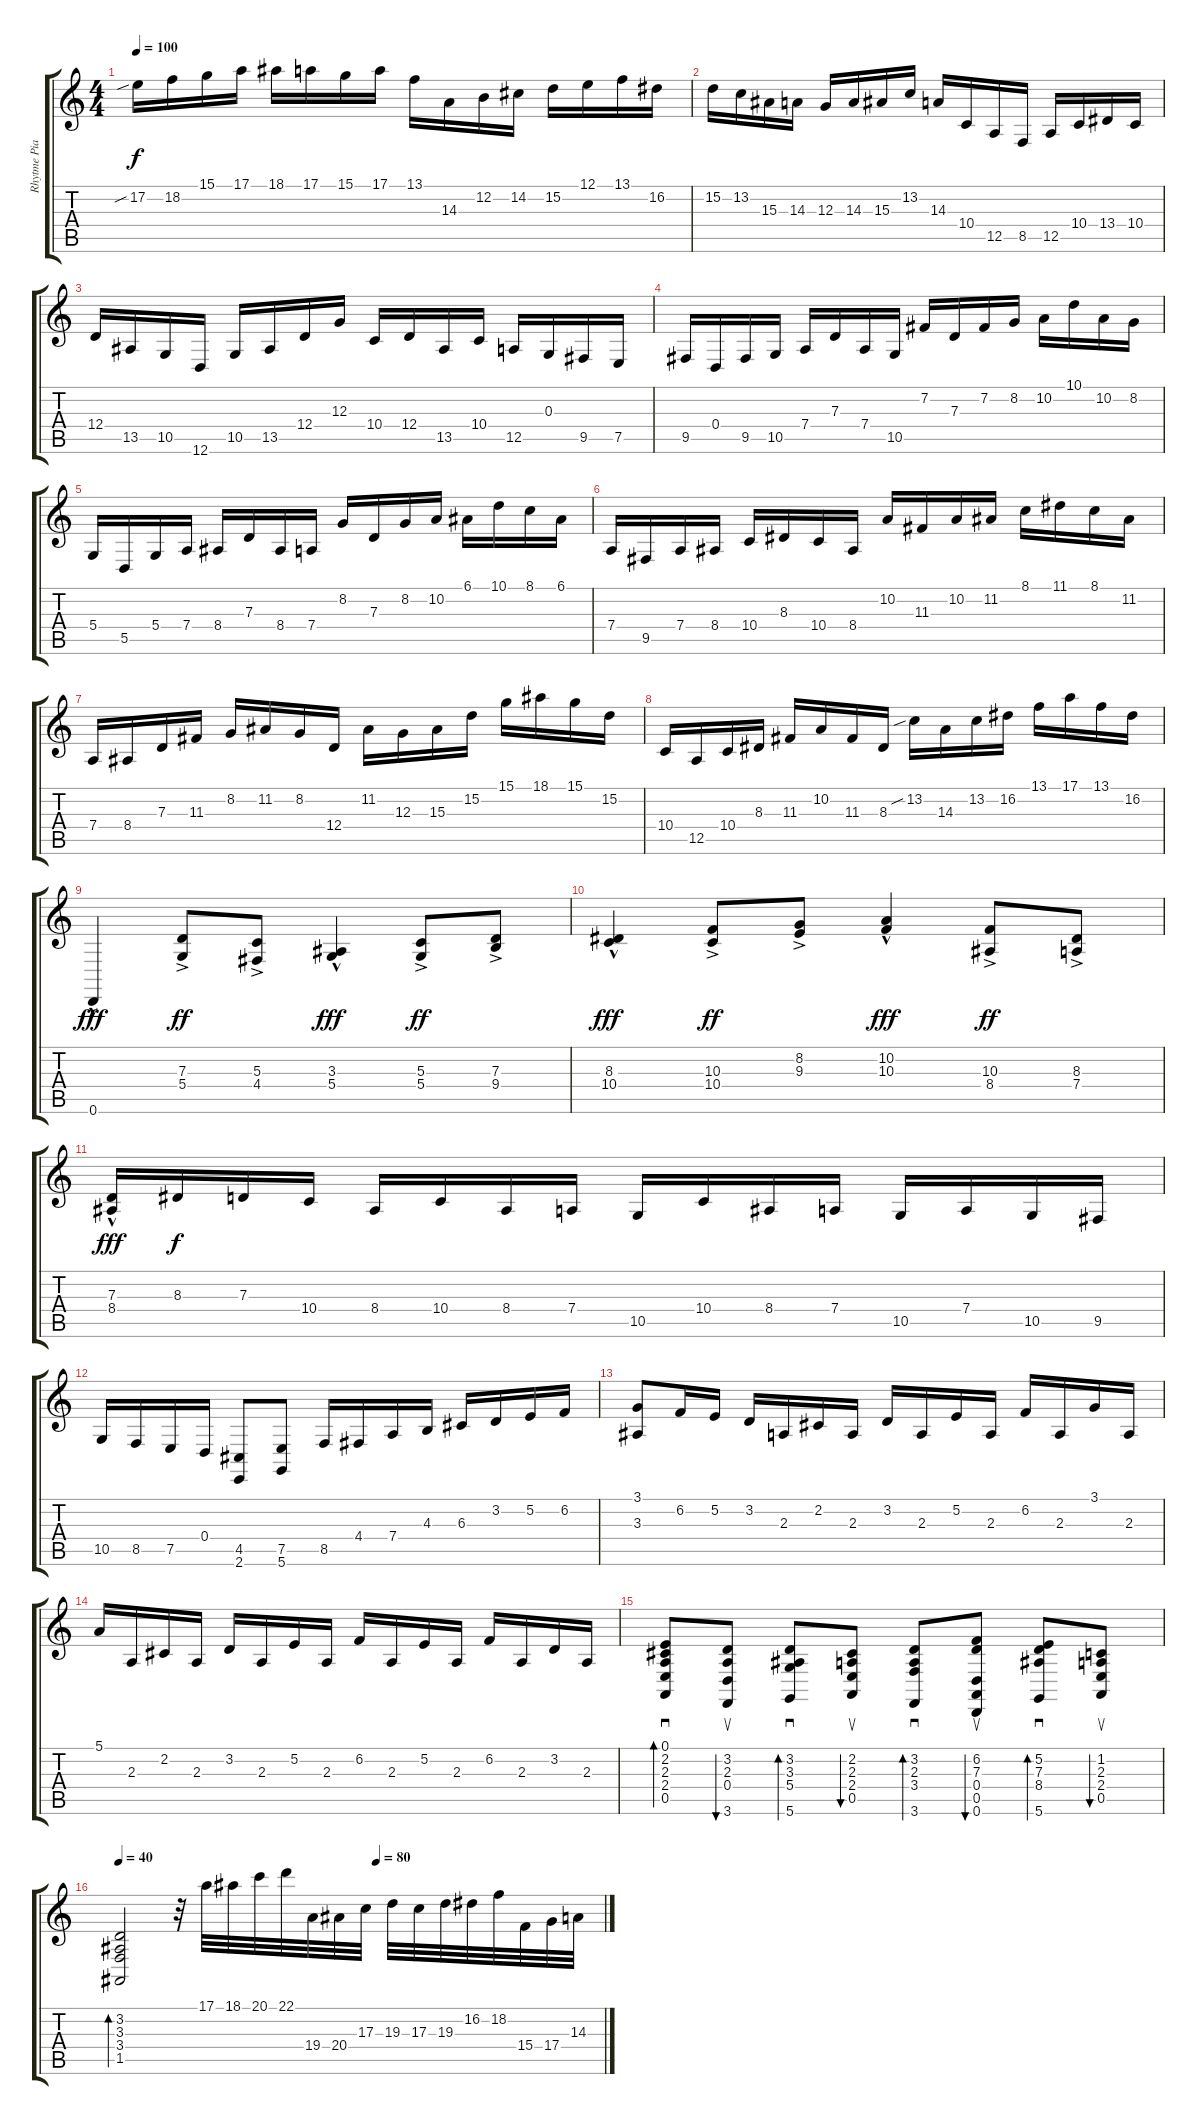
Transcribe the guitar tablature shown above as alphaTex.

\track ("Rhytme Piano" "Rhytme Pia") {instrument acousticgrandpiano}
\staff {score tabs}
\tuning (E4 B3 G3 D3 A2 D2) {hide}
\ts (4 4)
\tempo 100
\clef g2
\ks c
17.2{sib}.16{dy f} 18.2.16 15.1.16 17.1.16 18.1.16 17.1.16 15.1.16 17.1.16 13.1.16 14.3.16 12.2.16 14.2.16 15.2.16 12.1.16 13.1.16 16.2.16 |
15.2.16 13.2.16 15.3.16 14.3.16 12.3.16 14.3.16 15.3.16 13.2.16 14.3.16 10.4.16 12.5.16 8.5.16 12.5.16 10.4.16 13.4.16 10.4.16 |
12.4.16 13.5.16 10.5.16 12.6.16 10.5.16 13.5.16 12.4.16 12.3.16 10.4.16 12.4.16 13.5.16 10.4.16 12.5.16 0.3.16 9.5.16 7.5.16 |
9.5.16 0.4.16 9.5.16 10.5.16 7.4.16 7.3.16 7.4.16 10.5.16 7.2.16 7.3.16 7.2.16 8.2.16 10.2.16 10.1.16 10.2.16 8.2.16 |
5.4.16 5.5.16 5.4.16 7.4.16 8.4.16 7.3.16 8.4.16 7.4.16 8.2.16 7.3.16 8.2.16 10.2.16 6.1.16 10.1.16 8.1.16 6.1.16 |
7.4.16 9.5.16 7.4.16 8.4.16 10.4.16 8.3.16 10.4.16 8.4.16 10.2.16 11.3.16 10.2.16 11.2.16 8.1.16 11.1.16 8.1.16 11.2.16 |
7.4.16 8.4.16 7.3.16 11.3.16 8.2.16 11.2.16 8.2.16 12.4.16 11.2.16 12.3.16 15.3.16 15.2.16 15.1.16 18.1.16 15.1.16 15.2.16 |
10.4.16 12.5.16 10.4.16 8.3.16 11.3.16 10.2.16 11.3.16 8.3.16 13.2{sib}.16 14.3.16 13.2.16 16.2.16 13.1.16 17.1.16 13.1.16 16.2.16 |
0.6{hac}.4{dy fff} (7.3 5.4{ac}).8{dy ff} (5.3 4.4{ac}).8 (3.3 5.4{hac}).4{dy fff} (5.3 5.4{ac}).8{dy ff} (7.3 9.4{ac}).8 |
(8.3 10.4{hac}).4{dy fff} (10.3{ac} 10.4).8{dy ff} (8.2 9.3{ac}).8 (10.2 10.3{hac}).4{dy fff} (10.3 8.4{ac}).8{dy ff} (8.3 7.4{ac}).8 |
(7.3{hac} 8.4).16{dy fff} 8.3.16{dy f} 7.3.16 10.4.16 8.4.16 10.4.16 8.4.16 7.4.16 10.5.16 10.4.16 8.4.16 7.4.16 10.5.16 7.4.16 10.5.16 9.5.16 |
10.5.16 8.5.16 7.5.16 0.4.16 (4.5 2.6).8 (7.5 5.6).8 8.5.16 4.4.16 7.4.16 4.3.16 6.3.16 3.2.16 5.2.16 6.2.16 |
(3.1 3.3).8 6.2.16 5.2.16 3.2.16 2.3.16 2.2.16 2.3.16 3.2.16 2.3.16 5.2.16 2.3.16 6.2.16 2.3.16 3.1.16 2.3.16 |
5.1.16 2.3.16 2.2.16 2.3.16 3.2.16 2.3.16 5.2.16 2.3.16 6.2.16 2.3.16 5.2.16 2.3.16 6.2.16 2.3.16 3.2.16 2.3.16 |
(0.1 2.2 2.3 2.4 0.5).8{sd bd 120} (3.2 2.3 0.4 3.6).8{su bu 120} (3.2 3.3 5.4 5.6).8{sd bd 120} (2.2 2.3 2.4 0.5).8{su bu 120} (3.2 2.3 3.4 3.6).8{sd bd 120} (6.2 7.3 0.4 0.5 0.6).8{su bu 120} (5.2 7.3 8.4 5.6).8{sd bd 120} (1.2 2.3 2.4 0.5).8{su bu 120} |
\tempo 40
\tempo (80 0.53125)
(3.2 3.3 3.4 1.5).2{bd 240} r.32 17.1.32 18.1.32 20.1.32 22.1.32 19.4.32 20.4.32 17.3.32 19.3.32 17.3.32 19.3.32 16.2.32 18.2.32 15.4.32 17.4.32 14.3.32
